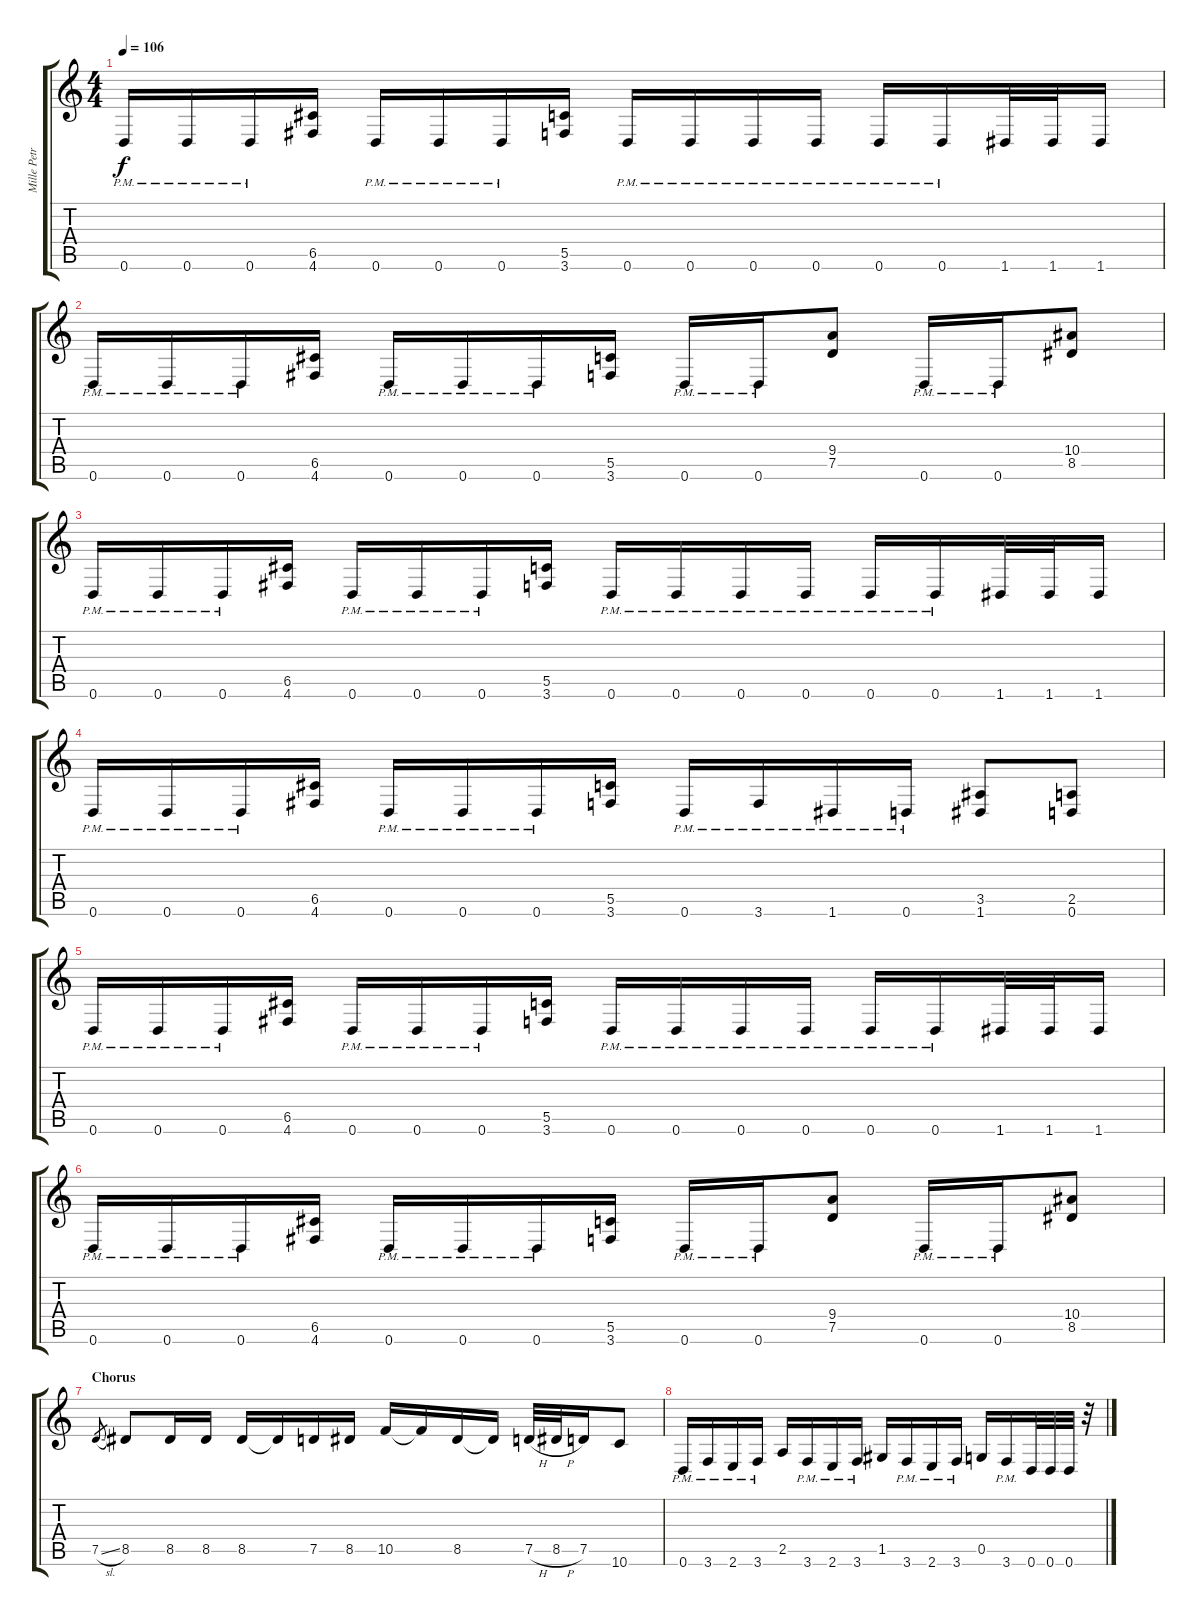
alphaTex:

\track ("Mille Petrozza" "Mille Petr") {instrument distortionguitar}
\staff {score tabs}
\tuning (D4 A3 F3 C3 G2 D2) {hide}
\ts (4 4)
\tempo 106
\clef g2
\ks c
0.6{pm}.16{dy f} 0.6{pm}.16 0.6{pm}.16 (6.5 4.6).16 0.6{pm}.16 0.6{pm}.16 0.6{pm}.16 (5.5 3.6).16 0.6{pm}.16 0.6{pm}.16 0.6{pm}.16 0.6{pm}.16 0.6{pm}.16 0.6{pm}.16 1.6.32 1.6.32 1.6.16 |
0.6{pm}.16 0.6{pm}.16 0.6{pm}.16 (6.5 4.6).16 0.6{pm}.16 0.6{pm}.16 0.6{pm}.16 (5.5 3.6).16 0.6{pm}.16 0.6{pm}.16 (9.4 7.5).8 0.6{pm}.16 0.6{pm}.16 (10.4 8.5).8 |
0.6{pm}.16 0.6{pm}.16 0.6{pm}.16 (6.5 4.6).16 0.6{pm}.16 0.6{pm}.16 0.6{pm}.16 (5.5 3.6).16 0.6{pm}.16 0.6{pm}.16 0.6{pm}.16 0.6{pm}.16 0.6{pm}.16 0.6{pm}.16 1.6.32 1.6.32 1.6.16 |
0.6{pm}.16 0.6{pm}.16 0.6{pm}.16 (6.5 4.6).16 0.6{pm}.16 0.6{pm}.16 0.6{pm}.16 (5.5 3.6).16 0.6{pm}.16 3.6{pm}.16 1.6{pm}.16 0.6{pm}.16 (3.5 1.6).8 (2.5 0.6).8 |
0.6{pm}.16 0.6{pm}.16 0.6{pm}.16 (6.5 4.6).16 0.6{pm}.16 0.6{pm}.16 0.6{pm}.16 (5.5 3.6).16 0.6{pm}.16 0.6{pm}.16 0.6{pm}.16 0.6{pm}.16 0.6{pm}.16 0.6{pm}.16 1.6.32 1.6.32 1.6.16 |
0.6{pm}.16 0.6{pm}.16 0.6{pm}.16 (6.5 4.6).16 0.6{pm}.16 0.6{pm}.16 0.6{pm}.16 (5.5 3.6).16 0.6{pm}.16 0.6{pm}.16 (9.4 7.5).8 0.6{pm}.16 0.6{pm}.16 (10.4 8.5).8 |
\section ("" "Chorus")
7.5{sl}.8{gr} 8.5.8 8.5.16 8.5.16 8.5.16 8.5{t}.16 7.5.16 8.5.16 10.5.16 10.5{t}.16 8.5.16 8.5{t}.16 7.5{h}.32 8.5{h}.32 7.5.16 10.6.8 |
0.6{pm}.16 3.6{pm}.16 2.6{pm}.16 3.6{pm}.16 2.5.16 3.6{pm}.16 2.6{pm}.16 3.6{pm}.16 1.5.16 3.6{pm}.16 2.6{pm}.16 3.6{pm}.16 0.5.16 3.6{pm}.16 0.6.32 0.6.32 0.6.32 r.32
